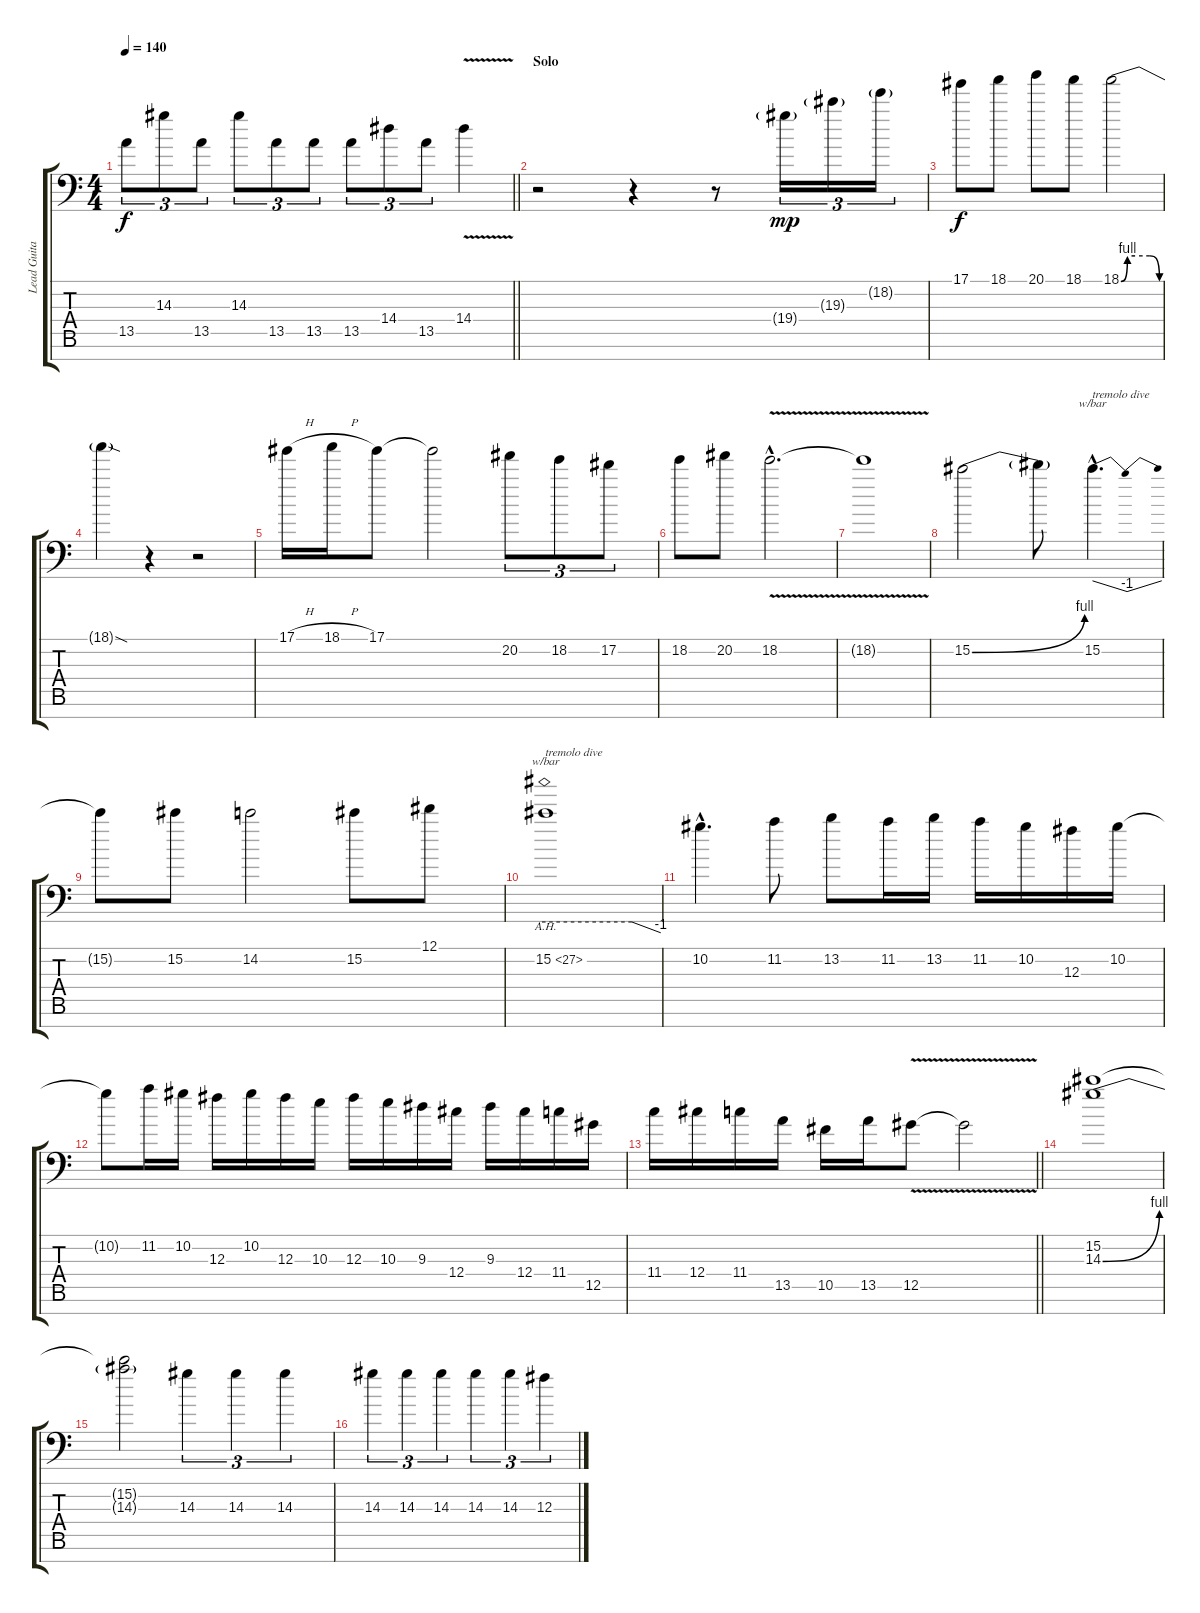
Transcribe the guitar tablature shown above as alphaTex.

\track ("Lead Guitar" "Lead Guita") {instrument distortionguitar}
\staff {score tabs}
\tuning (Eb4 Bb3 Gb3 Db3 Ab2 Eb2 Bb1) {hide}
\ts (4 4)
\tempo 140
\clef f4
\barLineRight lightlight
\ks c
13.5.8{tu (3 2) dy f} 14.3.8{tu (3 2)} 13.5.8{tu (3 2)} 14.3.8{tu (3 2)} 13.5.8{tu (3 2)} 13.5.8{tu (3 2)} 13.5.8{tu (3 2)} 14.4.8{tu (3 2)} 13.5.8{tu (3 2)} 14.4{v}.4 |
\section ("" "Solo")
r.2 r.4 r.8 19.4{g}.16{tu (3 2) dy mp} 19.3{g}.16{tu (3 2)} 18.2{g}.16{tu (3 2)} |
17.1.8{dy f} 18.1.8 20.1.8 18.1.8 18.1{be (custom 0 0 10 4 22 4 45 4 60 0)}.2 |
18.1{sod t}.4 r.4 r.2 |
17.1{h}.16 18.1{h}.16 17.1.8 17.1{t}.2 20.2.8{tu (3 2)} 18.2.8{tu (3 2)} 17.2.8{tu (3 2)} |
18.2.8 20.2.8 18.2{v hac}.2{d} |
18.2{t}.1 |
15.2{be (bend 0 0 60 4)}.2 15.2{t}.8 15.2{hac}.4{d tbe (dip default 0 0 30 -4 60 0) txt "tremolo dive"} |
15.2{t}.8 15.2.8 14.2.2 15.2.8 12.1.8 |
15.2{ah 12}.1{tbe (custom default 0 0 45 0 60 -4) txt "tremolo dive"} |
10.2{hac}.4{d} 11.2.8 13.2.8 11.2.16 13.2.16 11.2.16 10.2.16 12.3.16 10.2.16 |
10.2{t}.8 11.2.16 10.2.16 12.3.16 10.2.16 12.3.16 10.3.16 12.3.16 10.3.16 9.3.16 12.4.16 9.3.16 12.4.16 11.4.16 12.5.16 |
\barLineRight lightlight
11.4.16 12.4.16 11.4.16 13.5.16 10.5.16 13.5.16 12.5{v}.8 12.5{t}.2 |
\section ("" "")
(15.2 14.3{be (bend 0 0 60 4)}).1 |
(15.2{t} 14.3{t}).2 14.3.4{tu (3 2)} 14.3.4{tu (3 2)} 14.3.4{tu (3 2)} |
14.3.4{tu (3 2)} 14.3.4{tu (3 2)} 14.3.4{tu (3 2)} 14.3.4{tu (3 2)} 14.3.4{tu (3 2)} 12.3.4{tu (3 2)}
